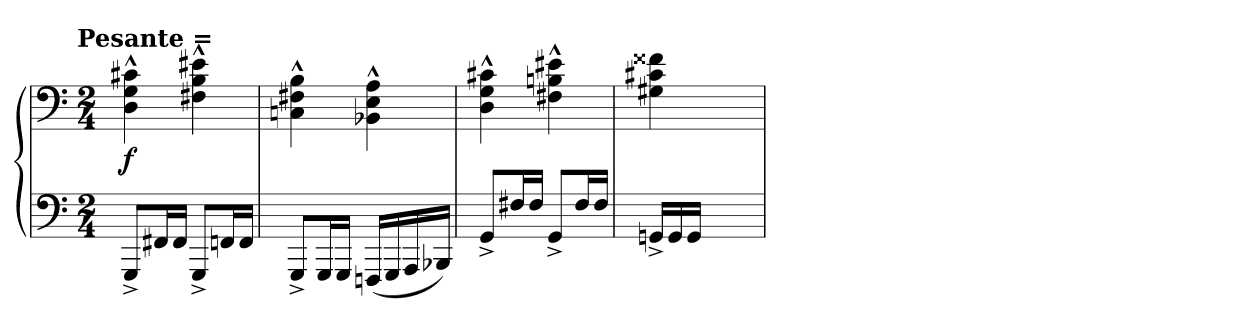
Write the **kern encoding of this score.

**kern	**kern	**dynam
*part1	*part1	*part1
*staff2	*staff1	*staff1/2
*clefF4	*clefF4	*
*k[]	*k[]	*
!!LO:TX:omd:t=Pesante =
*M2/4	*M2/4	*
*MM120	*MM120	*
=1	=1	=1
!	!	!LO:DY:b
8GGG^/L	4D^^\ 4G^^\ 4c#X^^\	f
16FF#X/L	.	.
16FF#/JJ	.	.
8GGG^/L	4F#X^^\ 4B^^\ 4e#X^^\	.
16FFn/L	.	.
16FF/JJ	.	.
=2	=2	=2
8GGG^/L	4Cn^^\ 4F#X^^\ 4B^^\	.
16GGG/L	.	.
16GGG/JJ	.	.
(<16FFFn/LL	4BB-X^^\ 4E^^\ 4A^^\	.
16GGG/	.	.
16AAA/	.	.
16BBB-X/JJ)	.	.
=3	=3	=3
8GG^/L	4D^^\ 4G^^\ 4c#X^^\	.
16F#X/L	.	.
16F#/JJ	.	.
8GG^/L	4F#X^^\ 4Bn^^\ 4e#X^^\	.
16F#/L	.	.
16F#/JJ	.	.
=4	=4	=4
16GGn^/LL	4G#X\ 4c#X\ 4f##\	.
16GG/	.	.
16GG/JJ	.	.
16ryy	.	.
4ryy	4ryy	.
=	=	=
*-	*-	*-
